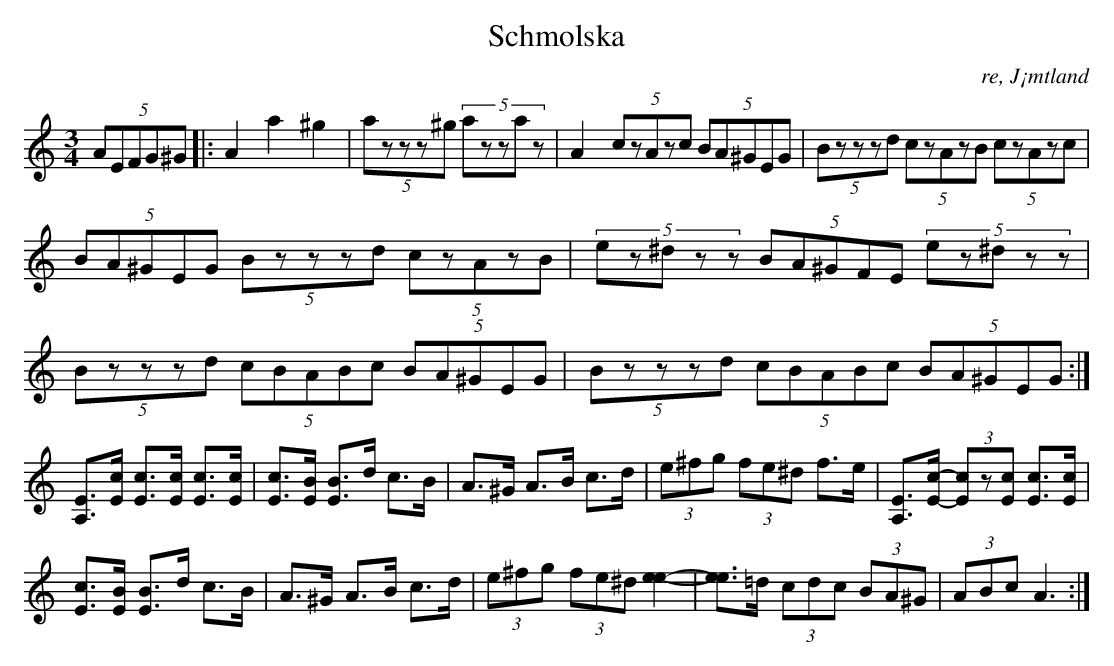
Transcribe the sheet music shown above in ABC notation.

X:1
T:Schmolska
O: re, J¡mtland
M:3/4
L:1/8
K:Am
(5:2AEFG^G|: A2 a2 ^g2|(5:2azzz^g (5:2azzaz | A2 (5:2czAzc (5:2BA^GEG | (5:2Bzzzd (5:2czAzB (5:2czAzc |
(5:2BA^GEG (5:2Bzzzd (5:2czAzB | (5:2ez^dzz (5:2BA^GFE (5:2ez^dzz | (5:2Bzzzd (5:2cBABc (5:2BA^GEG | (5:2Bzzzd (5:2cBABc (5:2BA^GEG  :|
[EA,]>[cE] [cE]>[cE] [cE]>[cE] | [cE]>[BE] [BE]>d c>B | A>^G A>B c>d | (3e^fg (3fe^d f>e | [EA,]>[c-E-] (3[cE]z[cE] [cE]>[cE] |
[cE]>[BE] [BE]>d c>B | A>^G A>B c>d | (3e^fg (3fe^d [e2-e2-] | [ee]>=d (3cdc (3BA^G | (3ABc A3 :|]
